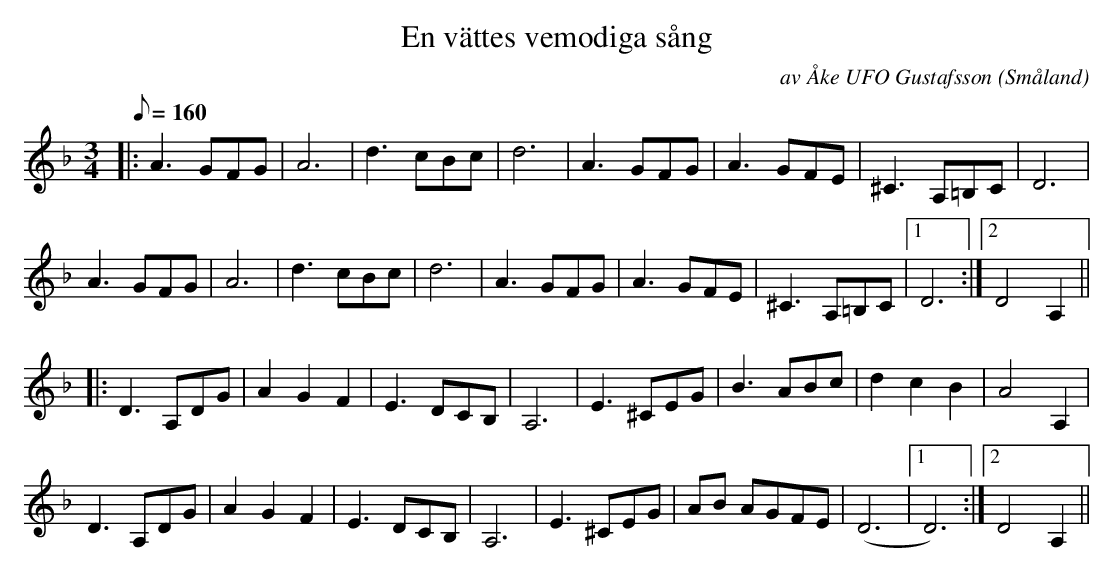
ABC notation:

X:1
T:En vättes vemodiga sång
C:av Åke UFO Gustafsson
O:Småland
M:3/4
L:1/8
Q:160
K:F
|: A3 GFG | A6 | d3 cBc | d6 | A3 GFG | A3 GFE | ^C3 A,=B,C | D6 |
   A3 GFG | A6 | d3 cBc | d6 | A3 GFG | A3 GFE | ^C3 A,=B,C |1 D6 :|2 D4 A,2 ||
|: D3 A,DG | A2 G2 F2 | E3 DCB, | A,6 | E3 ^CEG | B3 ABc | d2 c2 B2 | A4 A,2 |
   D3 A,DG | A2 G2 F2 | E3 DCB, | A,6 | E3 ^CEG | AB AGFE | (D6 |1 D6) :|2 D4 A,2 ||
